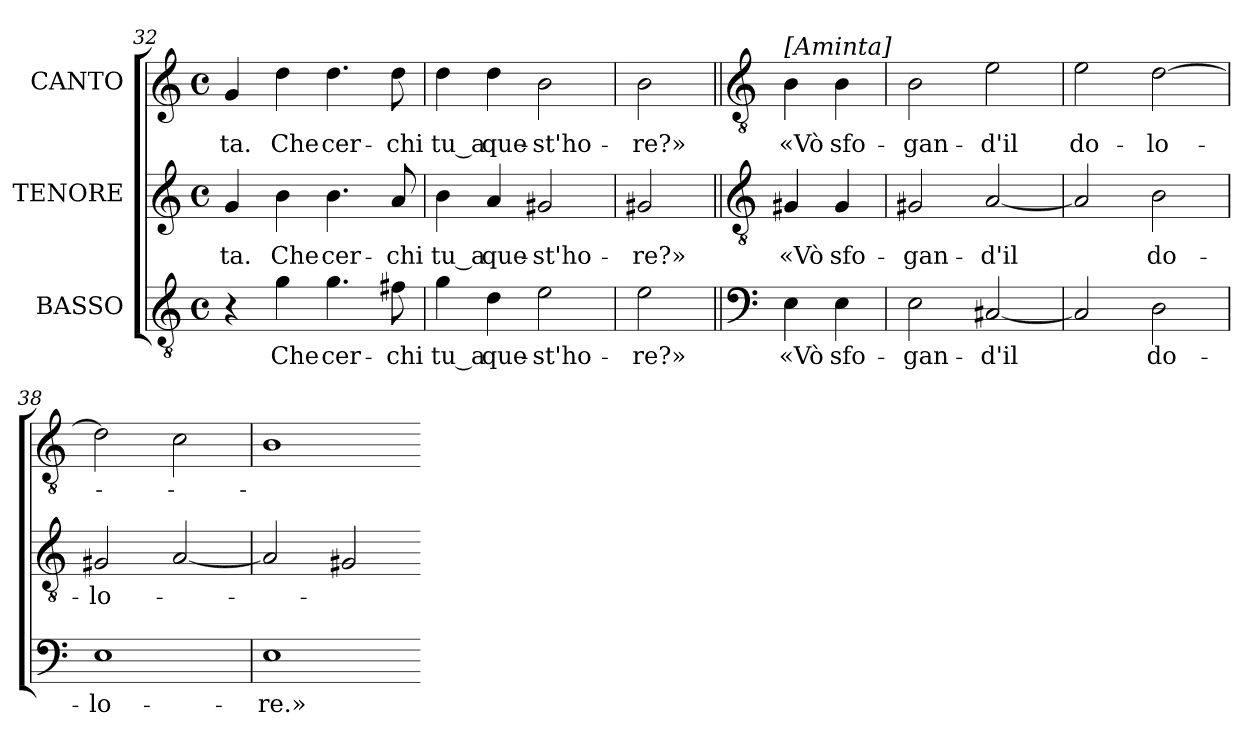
**kern	**text	**kern	**text	**kern	**text
*part3	*part3	*part2	*part2	*part1	*part1
*staff3	*staff3	*staff2	*staff2	*staff1	*staff1
*I"BASSO	*	*I"TENORE	*	*I"CANTO	*
*clefGv2	*	*clefG2	*	*clefG2	*
*k[]	*	*k[]	*	*k[]	*
*C:	*	*C:	*	*C:	*
*M4/4	*	*M4/4	*	*M4/4	*
*met(c)	*	*met(c)	*	*met(c)	*
=32	=32	=32	=32	=32	=32
!	!	!	!LO:LY:b:color=#000000	!	!
!	!	!	!	!	!LO:LY:b:color=#000000
4r	.	4gi/	-ta.	4gi/	-ta.
!	!LO:LY:b:color=#000000	!	!	!	!
!	!	!	!LO:LY:b:color=#000000	!	!
!	!	!	!	!	!LO:LY:b:color=#000000
4gi\	Che	4bi\	Che	4ddi\	Che
!	!LO:LY:b:color=#000000	!	!	!	!
!	!	!	!LO:LY:b:color=#000000	!	!
!	!	!	!	!	!LO:LY:b:color=#000000
4.gi\	cer-	4.bi\	cer-	4.ddi\	cer-
!	!LO:LY:b:color=#000000	!	!	!	!
!	!	!	!LO:LY:b:color=#000000	!	!
!	!	!	!	!	!LO:LY:b:color=#000000
8f#Xi\	-chi	8ai/	-chi	8ddi\	-chi
=33	=33	=33	=33	=33	=33
!	!LO:LY:b:color=#000000	!	!	!	!
!	!	!	!LO:LY:b:color=#000000	!	!
!	!	!	!	!	!LO:LY:b:color=#000000
4gi\	tu_a	4bi\	tu_a	4ddi\	tu_a
!	!LO:LY:b:color=#000000	!	!	!	!
!	!	!	!LO:LY:b:color=#000000	!	!
!	!	!	!	!	!LO:LY:b:color=#000000
4di\	que-	4ai/	que-	4ddi\	que-
!	!LO:LY:b:color=#000000	!	!	!	!
!	!	!	!LO:LY:b:color=#000000	!	!
!	!	!	!	!	!LO:LY:b:color=#000000
2ei\	-st'ho-	2g#Xi/	-st'ho-	2bi\	-st'ho-
=34	=34	=34	=34	=34	=34
!	!LO:LY:b:color=#000000	!	!	!	!
!	!	!	!LO:LY:b:color=#000000	!	!
!	!	!	!	!	!LO:LY:b:color=#000000
2ei\	-re?»	2g#Xi/	-re?»	2bi\	-re?»
=35||	=35||	=35||	=35||	=35||	=35||
*clefF4	*	*clefGv2	*	*clefGv2	*
!	!LO:LY:b:color=#000000	!	!	!	!
!	!	!	!LO:LY:b:color=#000000	!	!
!	!	!	!	!LO:TX:a:t=[Aminta]	!
!	!	!	!	!	!LO:LY:b:color=#000000
4Ei\	«Vò	4G#Xi/	«Vò	4Bi\	«Vò
!	!LO:LY:b:color=#000000	!	!	!	!
!	!	!	!LO:LY:b:color=#000000	!	!
!	!	!	!	!	!LO:LY:b:color=#000000
4Ei\	sfo-	4G#i/	sfo-	4Bi\	sfo-
=36	=36	=36	=36	=36	=36
!	!LO:LY:b:color=#000000	!	!	!	!
!	!	!	!LO:LY:b:color=#000000	!	!
!	!	!	!	!	!LO:LY:b:color=#000000
2Ei\	-gan-	2G#Xi/	-gan-	2Bi\	-gan-
!	!LO:LY:b:color=#000000	!	!	!	!
!	!	!	!LO:LY:b:color=#000000	!	!
!	!	!	!	!	!LO:LY:b:color=#000000
[<2C#Xi/	-d'il	[<2Ai/	-d'il	2ei\	-d'il
=37	=37	=37	=37	=37	=37
!	!	!	!	!	!LO:LY:b:color=#000000
2C#i/]	.	2Ai/]	.	2ei\	do-
!	!LO:LY:b:color=#000000	!	!	!	!
!	!	!	!LO:LY:b:color=#000000	!	!
!	!	!	!	!	!LO:LY:b:color=#000000
2Di\	do-	2Bi\	do-	[>2di\	-lo-
=38	=38	=38	=38	=38	=38
!	!LO:LY:b:color=#000000	!	!	!	!
!	!	!	!LO:LY:b:color=#000000	!	!
1Ei	-lo-	2G#Xi/	-lo-	2di\]	.
.	.	[<2Ai/	.	2ci\	.
=39	=39	=39	=39	=39	=39
!	!LO:LY:b:color=#000000	!	!	!	!
1Ei	-re.»	2Ai/]	.	1Bi	.
.	.	2G#Xi/	.	.	.
=-	=-	=-	=-	=-	=-
*-	*-	*-	*-	*-	*-
